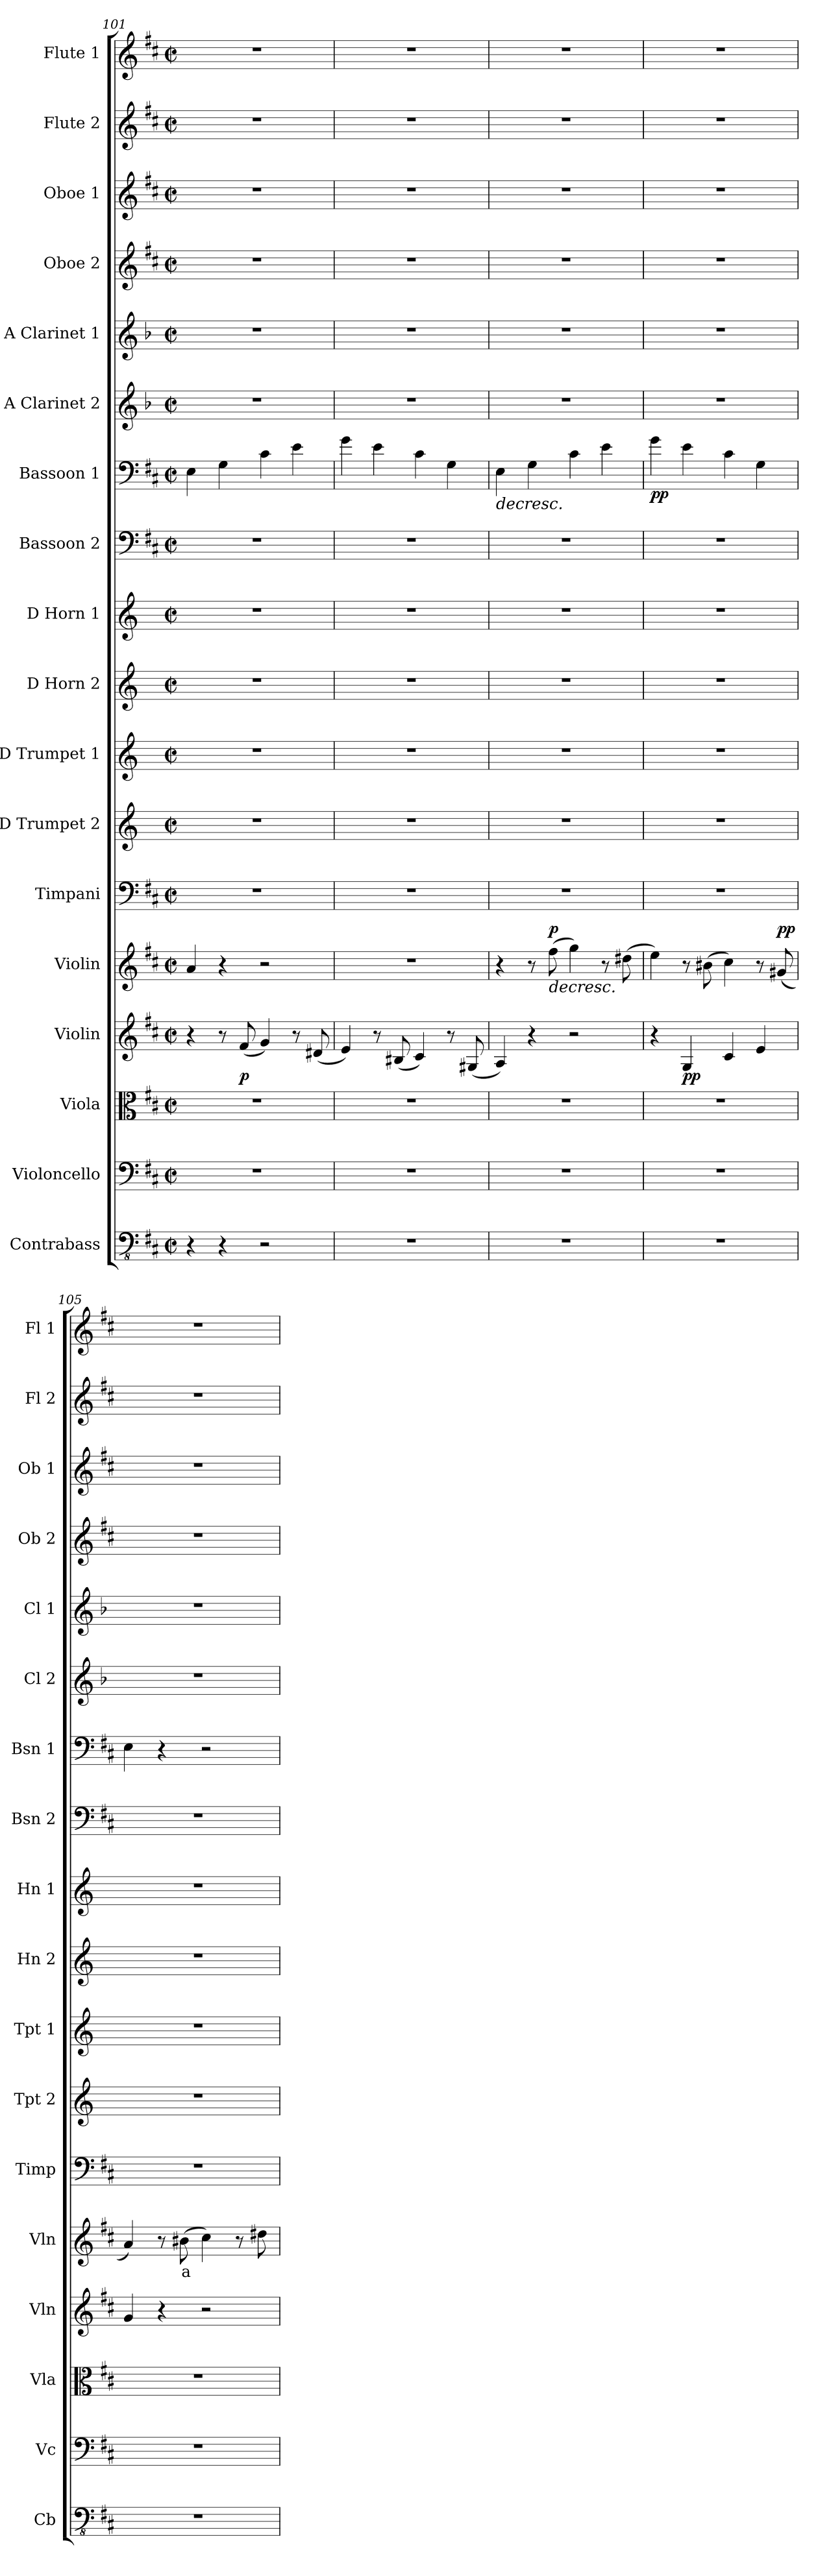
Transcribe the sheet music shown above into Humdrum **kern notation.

**kern	**kern	**kern	**kern	**dynam	**kern	**text	**dynam	**kern	**kern	**kern	**kern	**kern	**kern	**kern	**dynam	**kern	**kern	**kern	**kern	**kern	**kern
*part18	*part17	*part16	*part15	*part15	*part14	*part14	*part14	*part13	*part12	*part11	*part10	*part9	*part8	*part7	*part7	*part6	*part5	*part4	*part3	*part2	*part1
*staff18	*staff17	*staff16	*staff15	*staff15	*staff14	*staff14	*staff14	*staff13	*staff12	*staff11	*staff10	*staff9	*staff8	*staff7	*staff7	*staff6	*staff5	*staff4	*staff3	*staff2	*staff1
*I"Contrabass	*I"Violoncello	*I"Viola	*I"Violin	*	*I"Violin	*	*	*I"Timpani	*I"D Trumpet 2	*I"D Trumpet 1	*I"D Horn 2	*I"D Horn 1	*I"Bassoon 2	*I"Bassoon 1	*	*I"A Clarinet 2	*I"A Clarinet 1	*I"Oboe 2	*I"Oboe 1	*I"Flute 2	*I"Flute 1
*I'Cb	*I'Vc	*I'Vla	*I'Vln	*	*I'Vln	*	*	*I'Timp	*I'Tpt 2	*I'Tpt 1	*I'Hn 2	*I'Hn 1	*I'Bsn 2	*I'Bsn 1	*	*I'Cl 2	*I'Cl 1	*I'Ob 2	*I'Ob 1	*I'Fl 2	*I'Fl 1
*clefFv4	*clefF4	*clefC3	*clefG2	*	*clefG2	*	*	*clefF4	*clefG2	*clefG2	*clefG2	*clefG2	*clefF4	*clefF4	*	*clefG2	*clefG2	*clefG2	*clefG2	*clefG2	*clefG2
*	*	*	*	*	*	*	*	*	*ITrd-1c-2	*ITrd-1c-2	*ITrd6c10	*ITrd6c10	*	*	*	*ITrd2c3	*ITrd2c3	*	*	*	*
*k[f#c#]	*k[f#c#]	*k[f#c#]	*k[f#c#]	*	*k[f#c#]	*	*	*k[f#c#]	*k[f#c#]	*k[f#c#]	*k[f#c#]	*k[f#c#]	*k[f#c#]	*k[f#c#]	*	*k[f#c#]	*k[f#c#]	*k[f#c#]	*k[f#c#]	*k[f#c#]	*k[f#c#]
*M2/2	*M2/2	*M2/2	*M2/2	*	*M2/2	*	*	*M2/2	*M2/2	*M2/2	*M2/2	*M2/2	*M2/2	*M2/2	*	*M2/2	*M2/2	*M2/2	*M2/2	*M2/2	*M2/2
*met(c|)	*met(c|)	*met(c|)	*met(c|)	*	*met(c|)	*	*	*met(c|)	*met(c|)	*met(c|)	*met(c|)	*met(c|)	*met(c|)	*met(c|)	*	*met(c|)	*met(c|)	*met(c|)	*met(c|)	*met(c|)	*met(c|)
=101	=101	=101	=101	=101	=101	=101	=101	=101	=101	=101	=101	=101	=101	=101	=101	=101	=101	=101	=101	=101	=101
4r	1r	1r	4r	.	4a/	.	.	1r	1r	1r	1r	1r	1r	4E\	.	1r	1r	1r	1r	1r	1r
4r	.	.	8r	.	4r	.	.	.	.	.	.	.	.	4G\	.	.	.	.	.	.	.
!	!	!	!	!LO:DY:b	!	!	!	!	!	!	!	!	!	!	!	!	!	!	!	!	!
.	.	.	(<8f#/	p	.	.	.	.	.	.	.	.	.	.	.	.	.	.	.	.	.
2r	.	.	4g/)	.	2r	.	.	.	.	.	.	.	.	4c#\	.	.	.	.	.	.	.
.	.	.	8r	.	.	.	.	.	.	.	.	.	.	4e\	.	.	.	.	.	.	.
.	.	.	(<8d#X/	.	.	.	.	.	.	.	.	.	.	.	.	.	.	.	.	.	.
=102	=102	=102	=102	=102	=102	=102	=102	=102	=102	=102	=102	=102	=102	=102	=102	=102	=102	=102	=102	=102	=102
1r	1r	1r	4e/)	.	1r	.	.	1r	1r	1r	1r	1r	1r	4g\	.	1r	1r	1r	1r	1r	1r
.	.	.	8r	.	.	.	.	.	.	.	.	.	.	4e\	.	.	.	.	.	.	.
.	.	.	(<8B#X/	.	.	.	.	.	.	.	.	.	.	.	.	.	.	.	.	.	.
.	.	.	4c#/)	.	.	.	.	.	.	.	.	.	.	4c#\	.	.	.	.	.	.	.
.	.	.	8r	.	.	.	.	.	.	.	.	.	.	4G\	.	.	.	.	.	.	.
.	.	.	(<8G#X/	.	.	.	.	.	.	.	.	.	.	.	.	.	.	.	.	.	.
=103	=103	=103	=103	=103	=103	=103	=103	=103	=103	=103	=103	=103	=103	=103	=103	=103	=103	=103	=103	=103	=103
!	!	!	!	!	!	!	!	!	!	!	!	!	!	!LO:TX:b:i:t=decresc.	!	!	!	!	!	!	!
1r	1r	1r	4A/)	.	4r	.	.	1r	1r	1r	1r	1r	1r	4E\	.	1r	1r	1r	1r	1r	1r
.	.	.	4r	.	8r	.	.	.	.	.	.	.	.	4G\	.	.	.	.	.	.	.
!	!	!	!	!	!LO:TX:b:i:t=decresc.	!	!	!	!	!	!	!	!	!	!	!	!	!	!	!	!
!	!	!	!	!	!	!	!LO:DY:b	!	!	!	!	!	!	!	!	!	!	!	!	!	!
.	.	.	.	.	(>8ff#\	.	p	.	.	.	.	.	.	.	.	.	.	.	.	.	.
.	.	.	2r	.	4gg\)	.	.	.	.	.	.	.	.	4c#\	.	.	.	.	.	.	.
.	.	.	.	.	8r	.	.	.	.	.	.	.	.	4e\	.	.	.	.	.	.	.
.	.	.	.	.	(>8dd#X\	.	.	.	.	.	.	.	.	.	.	.	.	.	.	.	.
=104	=104	=104	=104	=104	=104	=104	=104	=104	=104	=104	=104	=104	=104	=104	=104	=104	=104	=104	=104	=104	=104
!	!	!	!	!	!	!	!	!	!	!	!	!	!	!	!LO:DY:b	!	!	!	!	!	!
1r	1r	1r	4r	.	4ee\)	.	.	1r	1r	1r	1r	1r	1r	4g\	pp	1r	1r	1r	1r	1r	1r
!	!	!	!	!LO:DY:b	!	!	!	!	!	!	!	!	!	!	!	!	!	!	!	!	!
.	.	.	4G/	pp	8r	.	.	.	.	.	.	.	.	4e\	.	.	.	.	.	.	.
.	.	.	.	.	(>8b#X\	.	.	.	.	.	.	.	.	.	.	.	.	.	.	.	.
.	.	.	4c#/	.	4cc#\)	.	.	.	.	.	.	.	.	4c#\	.	.	.	.	.	.	.
.	.	.	4e/	.	8r	.	.	.	.	.	.	.	.	4G\	.	.	.	.	.	.	.
!	!	!	!	!	!	!	!LO:DY:b	!	!	!	!	!	!	!	!	!	!	!	!	!	!
.	.	.	.	.	(<8g#X/	.	pp	.	.	.	.	.	.	.	.	.	.	.	.	.	.
=105	=105	=105	=105	=105	=105	=105	=105	=105	=105	=105	=105	=105	=105	=105	=105	=105	=105	=105	=105	=105	=105
1r	1r	1r	4g/	.	4a/)	.	.	1r	1r	1r	1r	1r	1r	4E\	.	1r	1r	1r	1r	1r	1r
.	.	.	4r	.	8r	.	.	.	.	.	.	.	.	4r	.	.	.	.	.	.	.
!	!	!	!	!	!	!LO:LY:b:color=#FF0000	!	!	!	!	!	!	!	!	!	!	!	!	!	!	!
.	.	.	.	.	(>8b#X\	a	.	.	.	.	.	.	.	.	.	.	.	.	.	.	.
.	.	.	2r	.	4cc#\)	.	.	.	.	.	.	.	.	2r	.	.	.	.	.	.	.
.	.	.	.	.	8r	.	.	.	.	.	.	.	.	.	.	.	.	.	.	.	.
.	.	.	.	.	8dd#X\	.	.	.	.	.	.	.	.	.	.	.	.	.	.	.	.
=	=	=	=	=	=	=	=	=	=	=	=	=	=	=	=	=	=	=	=	=	=
*-	*-	*-	*-	*-	*-	*-	*-	*-	*-	*-	*-	*-	*-	*-	*-	*-	*-	*-	*-	*-	*-
